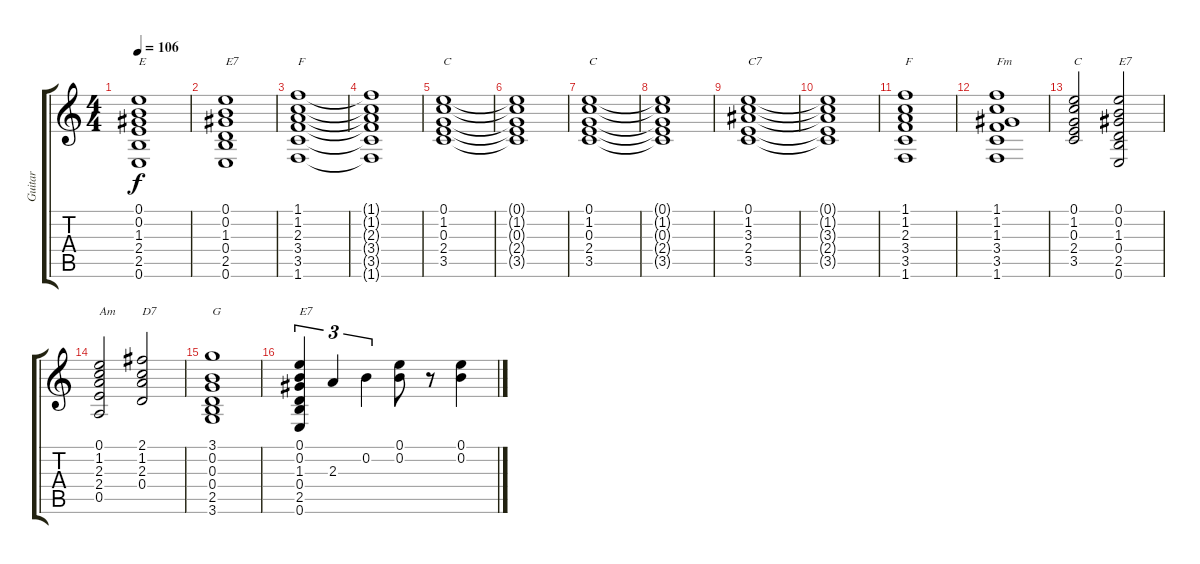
\track ("Guitar" "Guitar") {instrument acousticguitarsteel}
\staff {score tabs}
\tuning (E4 B3 G3 D3 A2 E2) {hide}
\ts (4 4)
\tempo 106
\clef g2
\ks c
(0.1 0.2 1.3 2.4 2.5 0.6).1{txt "E" dy f} |
(0.1 0.2 1.3 0.4 2.5 0.6).1{txt "E7"} |
(1.1 1.2 2.3 3.4 3.5 1.6).1{txt "F"} |
(1.1{t} 1.2{t} 2.3{t} 3.4{t} 3.5{t} 1.6{t}).1 |
(0.1 1.2 0.3 2.4 3.5).1{txt "C"} |
(0.1{t} 1.2{t} 0.3{t} 2.4{t} 3.5{t}).1 |
(0.1 1.2 0.3 2.4 3.5).1{txt "C"} |
(0.1{t} 1.2{t} 0.3{t} 2.4{t} 3.5{t}).1 |
(0.1 1.2 3.3 2.4 3.5).1{txt "C7"} |
(0.1{t} 1.2{t} 3.3{t} 2.4{t} 3.5{t}).1 |
(1.1 1.2 2.3 3.4 3.5 1.6).1{txt "F"} |
(1.1 1.2 1.3 3.4 3.5 1.6).1{txt "Fm"} |
(0.1 1.2 0.3 2.4 3.5).2{txt "C"} (0.1 0.2 1.3 0.4 2.5 0.6).2{txt "E7"} |
(0.1 1.2 2.3 2.4 0.5).2{txt "Am"} (2.1 1.2 2.3 0.4).2{txt "D7"} |
(3.1 0.2 0.3 0.4 2.5 3.6).1{txt "G"} |
(0.1 0.2 1.3 0.4 2.5 0.6).4{tu (3 2) txt "E7"} 2.3.4{tu (3 2)} 0.2.4{tu (3 2)} (0.1 0.2).8 r.8 (0.1 0.2).4
